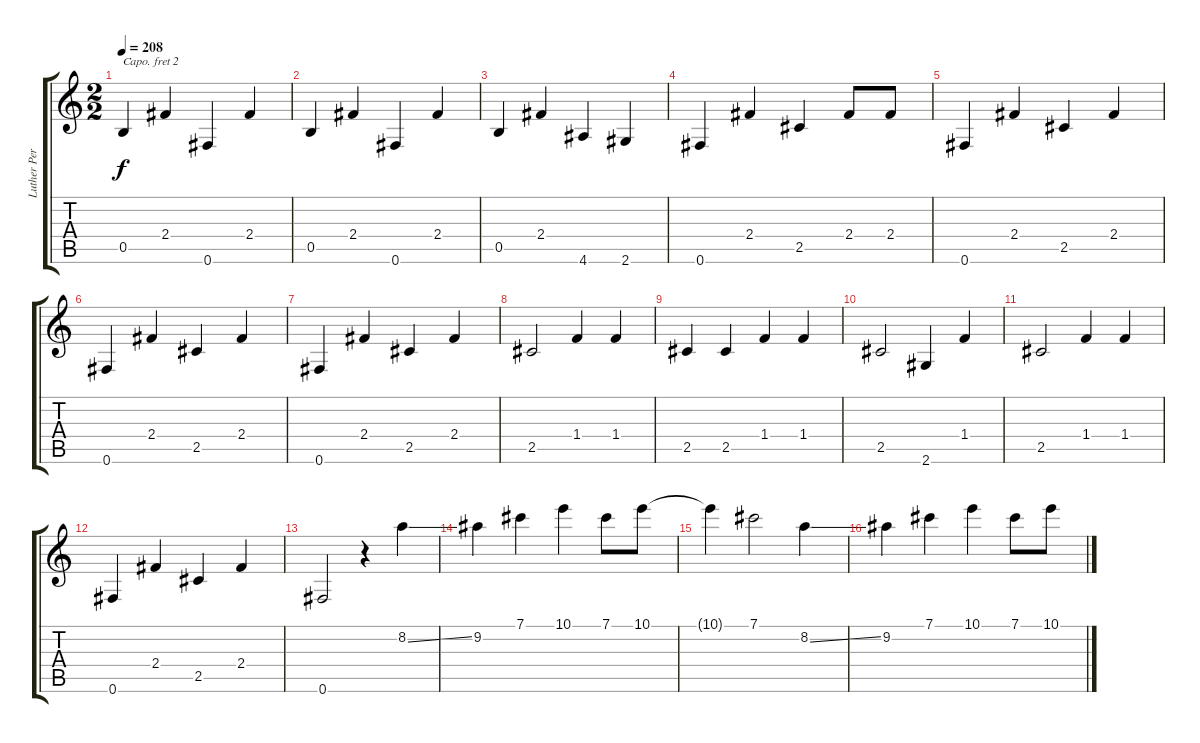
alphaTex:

\track ("Luther Perkins" "Luther Per") {instrument electricguitarclean}
\staff {score tabs}
\capo 2
\tuning (E4 B3 G3 D3 A2 E2) {hide}
\ts (2 2)
\tempo 208
\clef g2
\ks c
0.5.4{dy f} 2.4.4 0.6.4 2.4.4 |
0.5.4 2.4.4 0.6.4 2.4.4 |
0.5.4 2.4.4 4.6.4 2.6.4 |
0.6.4 2.4.4 2.5.4 2.4.8 2.4.8 |
0.6.4 2.4.4 2.5.4 2.4.4 |
0.6.4 2.4.4 2.5.4 2.4.4 |
0.6.4 2.4.4 2.5.4 2.4.4 |
2.5.2 1.4.4 1.4.4 |
2.5.4 2.5.4 1.4.4 1.4.4 |
2.5.2 2.6.4 1.4.4 |
2.5.2 1.4.4 1.4.4 |
0.6.4 2.4.4 2.5.4 2.4.4 |
0.6.2 r.4 8.2{ss}.4 |
9.2.4 7.1.4 10.1.4 7.1.8 10.1.8 |
10.1{t}.4 7.1.2 8.2{ss}.4 |
9.2.4 7.1.4 10.1.4 7.1.8 10.1.8
